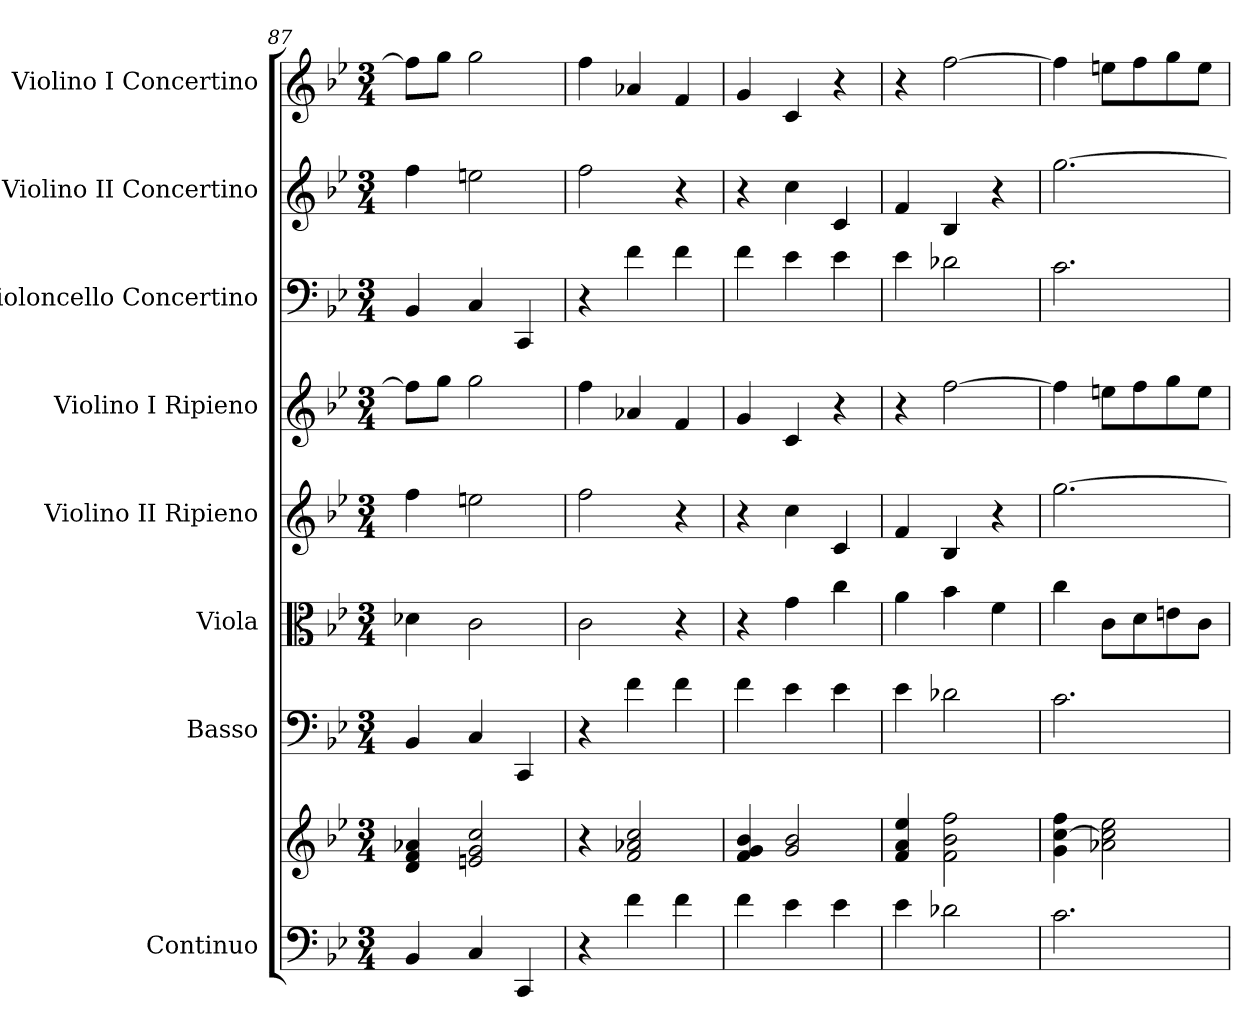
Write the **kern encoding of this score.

**kern	**kern	**kern	**kern	**kern	**kern	**kern	**kern	**kern
*part8	*part8	*part7	*part6	*part5	*part4	*part3	*part2	*part1
*staff9	*staff8	*staff7	*staff6	*staff5	*staff4	*staff3	*staff2	*staff1
*I"Continuo	*	*I"Basso	*I"Viola	*I"Violino II Ripieno	*I"Violino I Ripieno	*I"Violoncello Concertino	*I"Violino II Concertino	*I"Violino I Concertino
*	*	*	*	*	*	*I'Vc	*I'Vln	*I'Vln
*clefF4	*clefG2	*clefF4	*clefC3	*clefG2	*clefG2	*clefF4	*clefG2	*clefG2
*k[b-e-]	*k[b-e-]	*k[b-e-]	*k[b-e-]	*k[b-e-]	*k[b-e-]	*k[b-e-]	*k[b-e-]	*k[b-e-]
*M3/4	*M3/4	*M3/4	*M3/4	*M3/4	*M3/4	*M3/4	*M3/4	*M3/4
=87	=87	=87	=87	=87	=87	=87	=87	=87
4BB-/	4d/ 4f/ 4a-X/	4BB-/	4d-X\	4ff\	8ff\L]	4BB-/	4ff\	8ff\L]
.	.	.	.	.	8gg\J	.	.	8gg\J
4C/	2en/ 2g/ 2cc/	4C/	2c\	2een\	2gg\	4C/	2een\	2gg\
4CC/	.	4CC/	.	.	.	4CC/	.	.
=88	=88	=88	=88	=88	=88	=88	=88	=88
4r	4r	4r	2c\	2ff\	4ff\	4r	2ff\	4ff\
4f\	2f/ 2a-X/ 2cc/	4f\	.	.	4a-X/	4f\	.	4a-X/
4f\	.	4f\	4r	4r	4f/	4f\	4r	4f/
=89	=89	=89	=89	=89	=89	=89	=89	=89
4f\	4f/ 4g/ 4b-/	4f\	4r	4r	4g/	4f\	4r	4g/
4e-\	2g/ 2b-/	4e-\	4g\	4cc\	4c/	4e-\	4cc\	4c/
4e-\	.	4e-\	4cc\	4c/	4r	4e-\	4c/	4r
=90	=90	=90	=90	=90	=90	=90	=90	=90
4e-\	4f/ 4a/ 4ee-/	4e-\	4a\	4f/	4r	4e-\	4f/	4r
2d-X\	2f\ 2b-\ 2ff\	2d-X\	4b-\	4B-/	[2ff\	2d-X\	4B-/	[2ff\
.	.	.	4f\	4r	.	.	4r	.
=91	=91	=91	=91	=91	=91	=91	=91	=91
2.c\	4g\ [4cc\ 4ff\	2.c\	4cc\	[2.gg\	4ff\]	2.c\	[2.gg\	4ff\]
.	2a-X\ 2cc\] 2ee-\	.	8c\L	.	8een\L	.	.	8een\L
.	.	.	8d\	.	8ff\	.	.	8ff\
.	.	.	8en\	.	8gg\	.	.	8gg\
.	.	.	8c\J	.	8ee\J	.	.	8ee\J
=	=	=	=	=	=	=	=	=
*-	*-	*-	*-	*-	*-	*-	*-	*-
